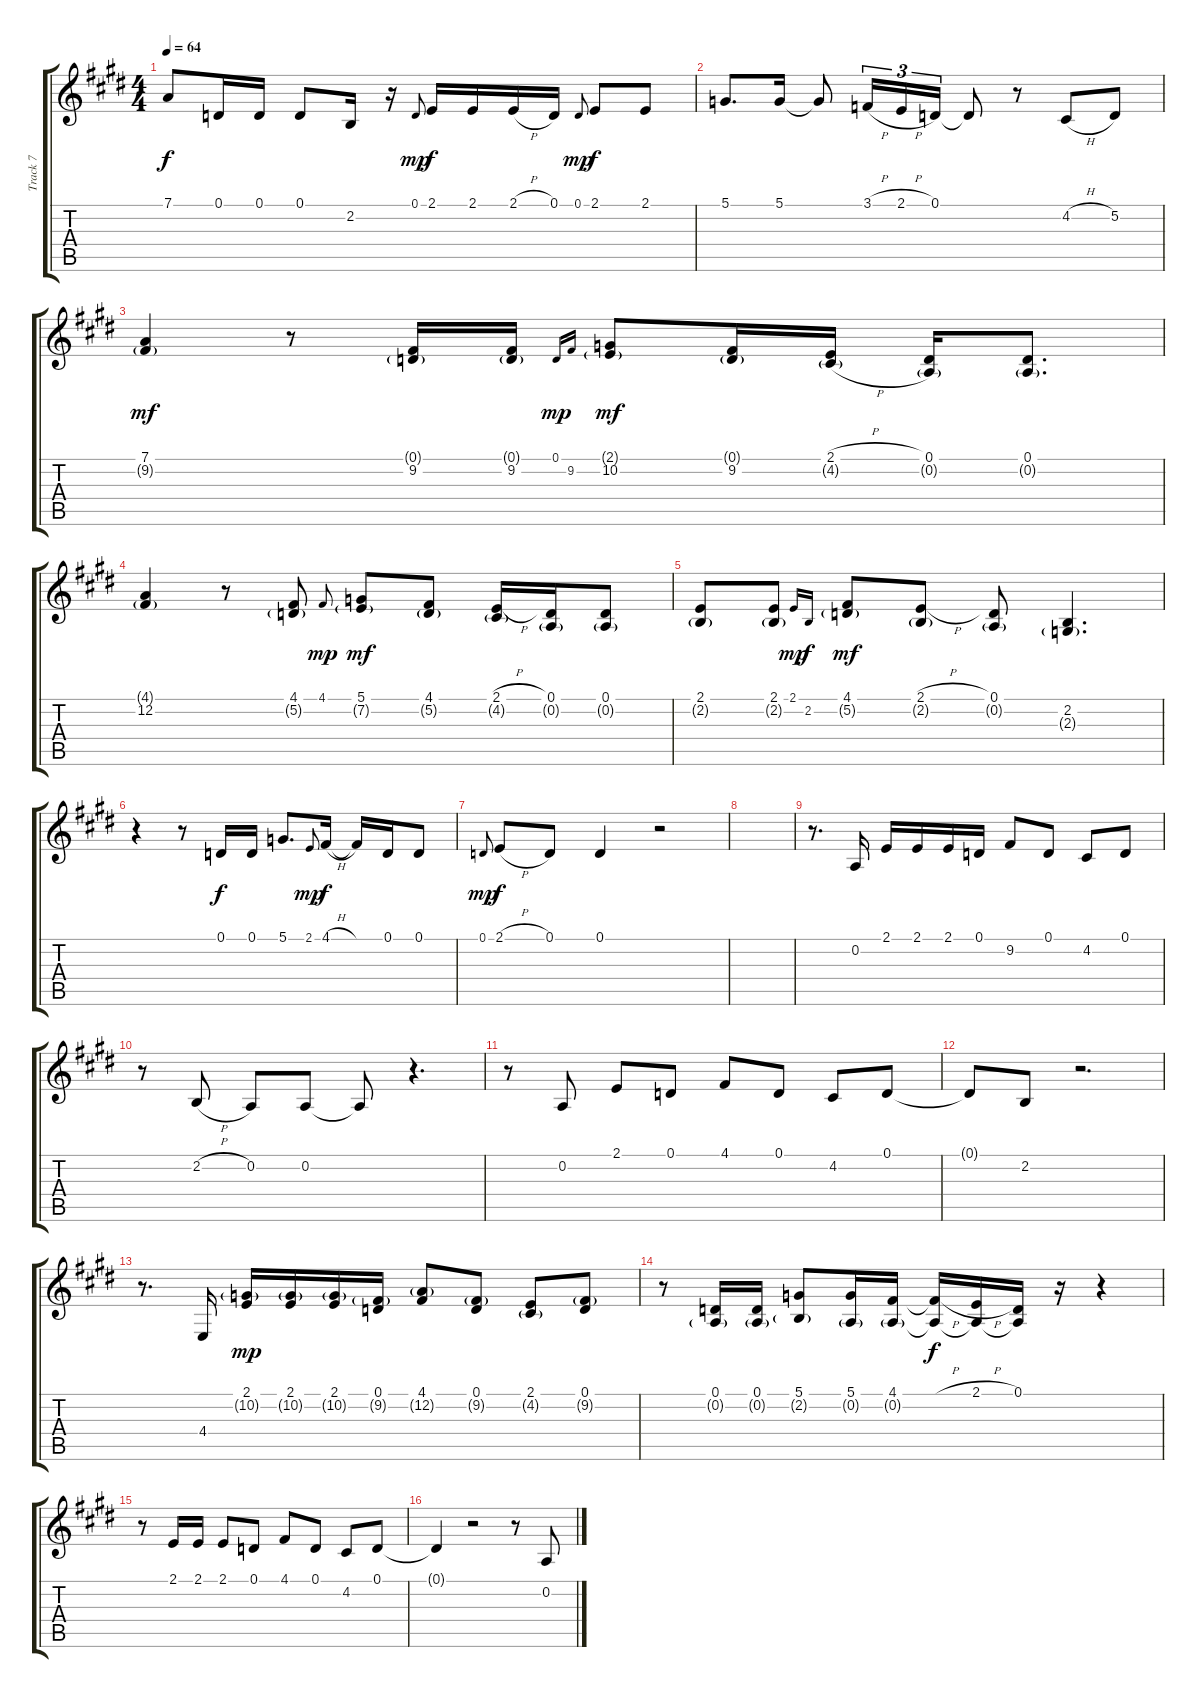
\track ("Track 7" "Track 7") {instrument clarinet}
\staff {score tabs}
\tuning (D4 A3 F3 C3 G2 D2) {hide}
\ts (4 4)
\tempo 64
\clef g2
\ks e
7.1.8{dy f} 0.1.16 0.1.16 0.1.8 2.2.16 r.16 0.1.8{gr onbeat dy mp} 2.1.16{dy f} 2.1.16 2.1{h}.16 0.1.16 0.1.8{gr onbeat dy mp} 2.1.8{dy f} 2.1.8 |
5.1.8{d} 5.1.16 5.1{t}.8 3.1{h}.16{tu (3 2)} 2.1{h}.16{tu (3 2)} 0.1.16{tu (3 2)} 0.1{t}.8 r.8 4.2{h}.8 5.2.8 |
(7.1 9.2{g}).4{dy mf} r.8 (0.1{g} 9.2).16 (0.1{g} 9.2).16 0.1.16{gr onbeat dy mp} 9.2.16{gr onbeat} (2.1{g} 10.2).8{dy mf} (0.1{g} 9.2).16 (2.1{h} 4.2{h g}).16 (0.1 0.2{g}).16 (0.1 0.2{g}).8{d} |
(4.1{g} 12.2).4 r.8 (4.1 5.2{g}).8 4.1.8{gr onbeat dy mp} (5.1 7.2{g}).8{dy mf} (4.1 5.2{g}).8 (2.1{h} 4.2{g}).16 (0.1 0.2{g}).16 (0.1 0.2{g}).8 |
(2.1 2.2{g}).8 (2.1 2.2{g}).8 2.1.16{gr onbeat dy mp} 2.2.16{gr onbeat dy f} (4.1 5.2{g}).8{dy mf} (2.1{h} 2.2{g}).8 (0.1 0.2{g}).8 (2.2 2.3{g}).4{d} |
r.4 r.8 0.1.16{dy f} 0.1.16 5.1.8{d} 2.1.8{gr onbeat dy mp} 4.1{h}.16{dy f} 4.1{t}.16 0.1.16 0.1.8 |
0.1.8{gr onbeat dy mp} 2.1{h}.8{dy f} 0.1.8 0.1.4 r.2 |
|
r.8{d} 0.2.16 2.1.16 2.1.16 2.1.16 0.1.16 9.2.8 0.1.8 4.2.8 0.1.8 |
r.8 2.2{h}.8 0.2.8 0.2.8 0.2{t}.8 r.4{d} |
r.8 0.2.8 2.1.8 0.1.8 4.1.8 0.1.8 4.2.8 0.1.8 |
0.1{t}.8 2.2.8 r.2{d} |
r.8{d} 4.4.16 (2.1 10.2{g}).16{dy mp} (2.1 10.2{g}).16 (2.1 10.2{g}).16 (0.1 9.2{g}).16 (4.1 12.2{g}).8 (0.1 9.2{g}).8 (2.1 4.2{g}).8 (0.1 9.2{g}).8 |
r.8 (0.1 0.2{g}).16 (0.1 0.2{g}).16 (5.1 2.2{g}).8 (5.1 0.2{g}).16 (4.1 0.2{g}).16 (4.1{h t} 0.2{t}).16{dy f} (2.1{h} 0.2{t}).16 (0.1 0.2{t}).16 r.16 r.4 |
r.8 2.1.16 2.1.16 2.1.8 0.1.8 4.1.8 0.1.8 4.2.8 0.1.8 |
0.1{t}.4 r.2 r.8 0.2.8
